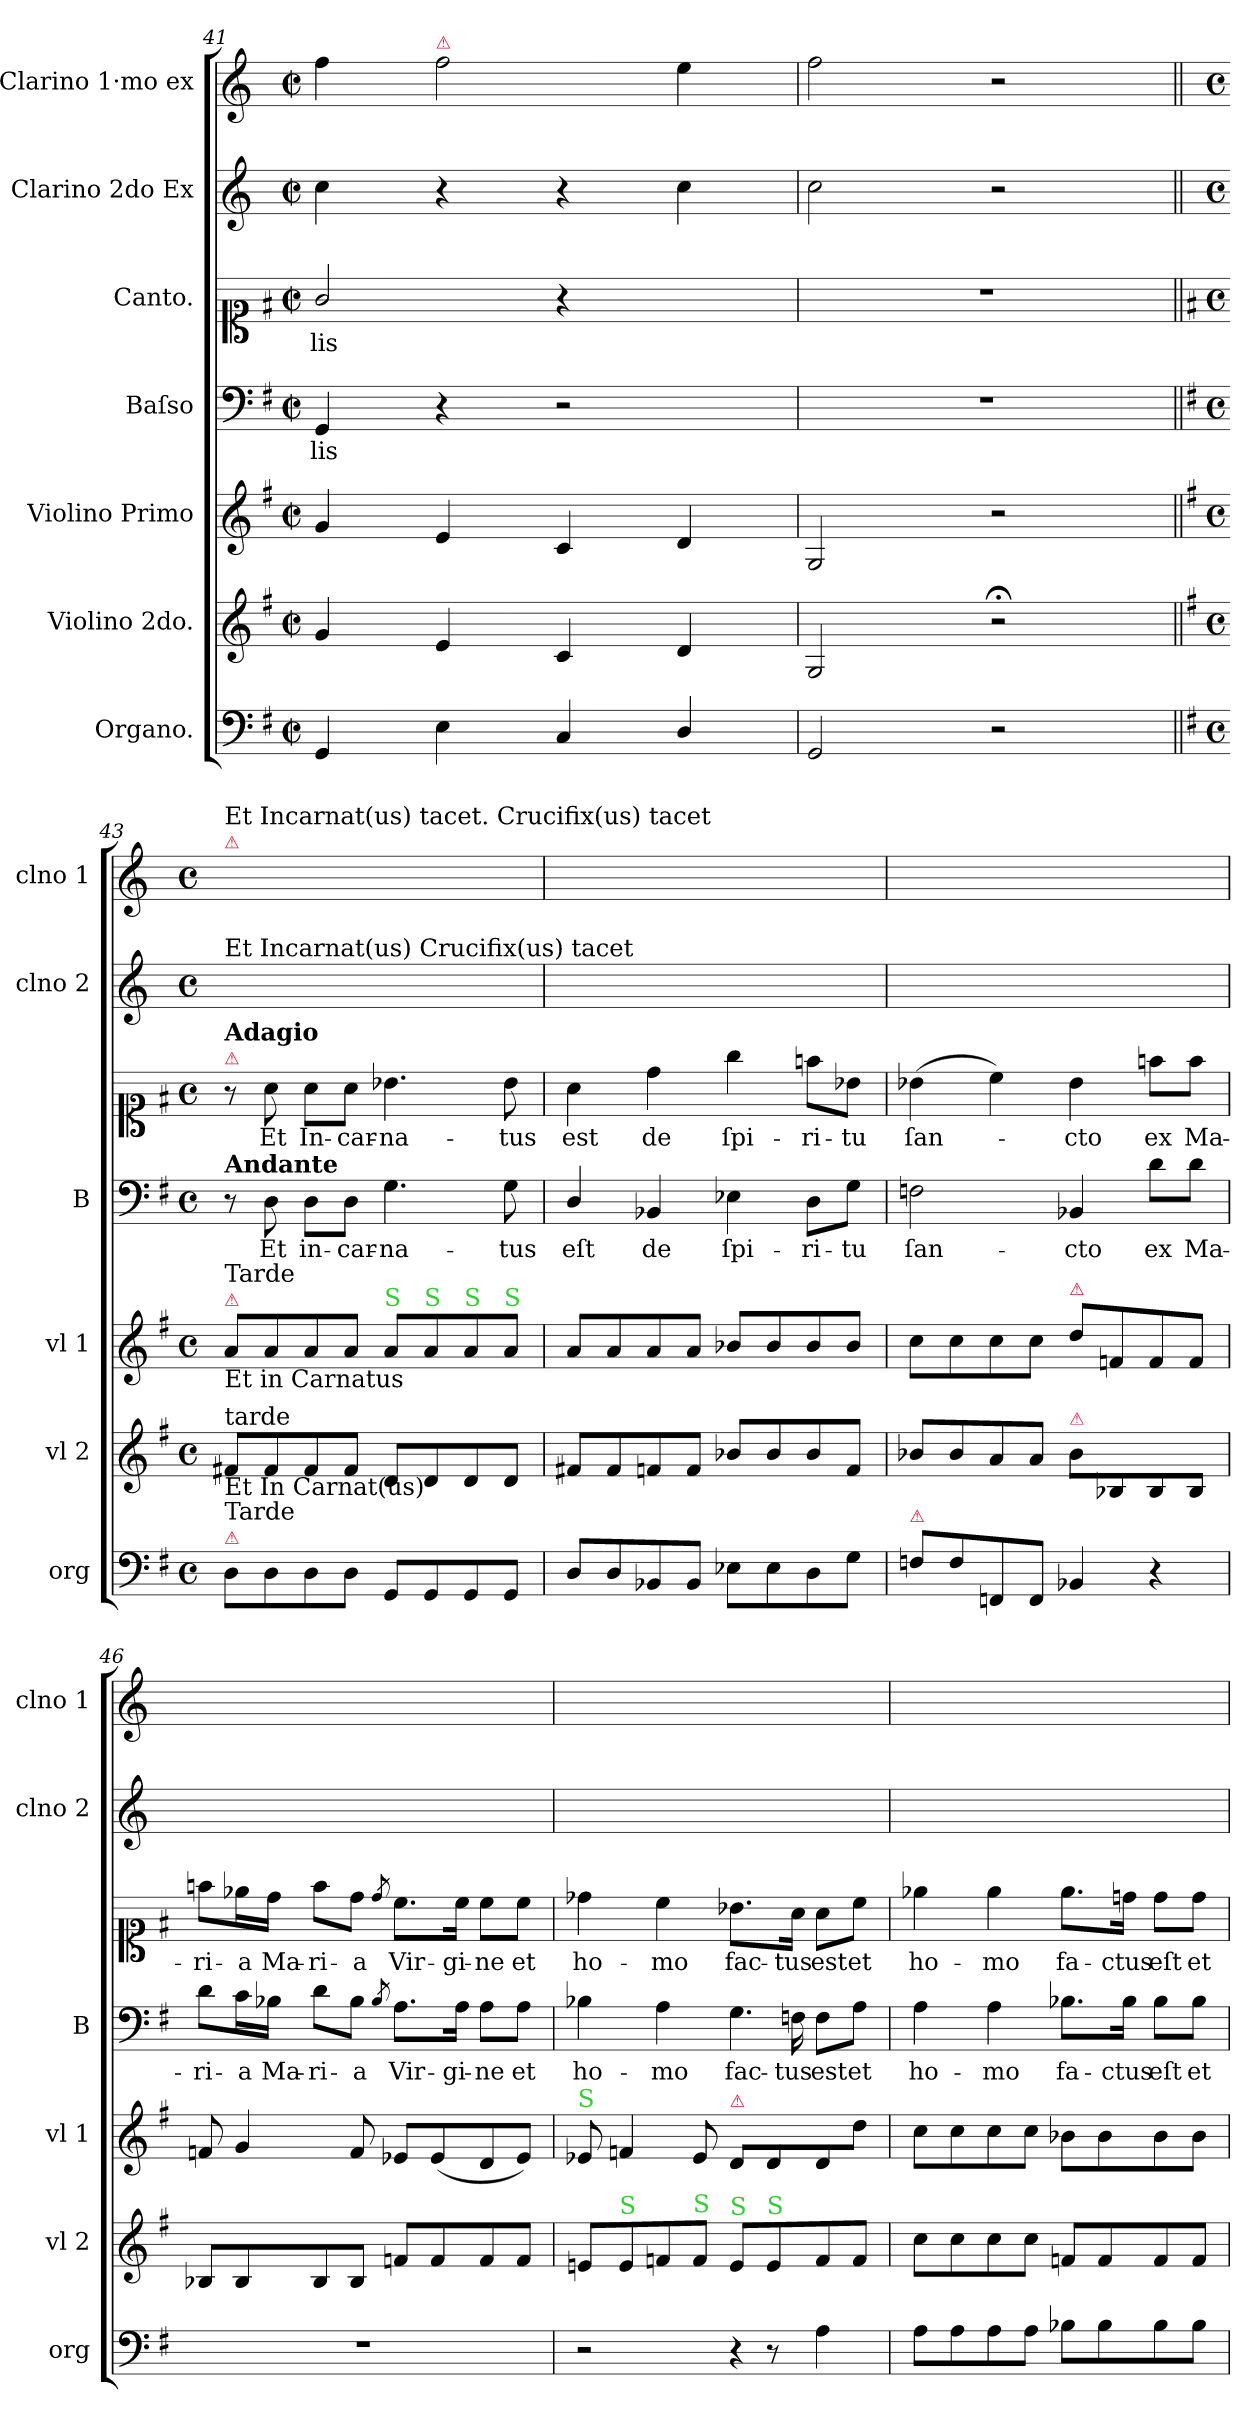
**kern	**kern	**dynam	**kern	**kern	**text	**kern	**text	**kern	**kern
*part7	*part6	*part6	*part5	*part4	*part4	*part3	*part3	*part2	*part1
*staff7	*staff6	*staff6	*staff5	*staff4	*staff4	*staff3	*staff3	*staff2	*staff1
*I"Organo.	*I"Violino 2do.	*	*I"Violino Primo	*I"Baſso	*	*I"Canto.	*	*I"Clarino 2do Ex	*I"Clarino 1·mo ex
*I'org	*I'vl 2	*	*I'vl 1	*I'B	*	*	*	*I'clno 2	*I'clno 1
*clefF4	*clefG2	*	*clefG2	*clefF4	*	*clefC1	*	*clefG2	*clefG2
*	*	*	*	*	*	*	*	*ITrd-1c-2	*ITrd-1c-2
*k[f#]	*k[f#]	*	*k[f#]	*k[f#]	*	*k[f#]	*	*k[f#c#]	*k[f#c#]
*M2/2	*M2/2	*	*M2/2	*M2/2	*	*M2/2	*	*M2/2	*M2/2
*met(c|)	*met(c|)	*	*met(c|)	*met(c|)	*	*met(c|)	*	*met(c|)	*met(c|)
=41	=41	=41	=41	=41	=41	=41	=41	=41	=41
4GG/	4g/	.	4g/	4GG/	-lis	2g/	-lis	4dd\	4gg\
!	!	!	!	!	!	!	!	!	!LO:TX:a:color=crimson:t=⚠
4E\	4e/	.	4e/	4r	.	.	.	4r	2gg\
!	!	!	!	!	!	!LO:N:vis=4	!	!	!
4C/	4c/	.	4c/	2r	.	2r	.	4r	.
4D/	4d/	.	4d/	.	.	.	.	4dd\	4ff#\
!!LO:LB:g=z
=42	=42	=42	=42	=42	=42	=42	=42	=42	=42
2GG/	2G/	.	2G/	1r	.	1r	.	2dd\	2gg\
2r	2r;<	.	2r	.	.	.	.	2r	2r
=43||	=43||	=43||	=43||	=43||	=43||	=43||	=43||	=43||	=43||
*	*	*	*	*	*	*	*	*k[f#c#]	*k[f#c#]
*M4/4	*M4/4	*	*M4/4	*M4/4	*	*M4/4	*	*M4/4	*M4/4
*met(c)	*met(c)	*	*met(c)	*met(c)	*	*met(c)	*	*met(c)	*met(c)
!	!	!	!	!	!	!	!	!	!LO:TX:a:color=crimson:t=⚠
!	!	!	!	!	!	!	!	!	!LO:TX:a:t=Et Incarnat(us) tacet. Crucifix(us) tacet
!	!	!	!	!	!	!	!	!LO:TX:a:t=Et Incarnat(us) Crucifix(us) tacet	!
!	!	!	!	!	!	!LO:TX:a:color=crimson:t=⚠	!	!	!
!	!	!	!	!	!	!LO:TX:a:B:t=Adagio	!	!	!
!	!	!	!	!LO:TX:a:B:t=Andante	!	!	!	!	!
!	!	!	!LO:TX:a:color=crimson:t=⚠	!	!	!	!	!	!
!	!	!	!LO:TX:a:t=Tarde	!	!	!	!	!	!
!	!	!	!LO:TX:b:t=Et in Carnatus	!	!	!	!	!	!
!	!LO:TX:a:t=tarde	!	!	!	!	!	!	!	!
!	!LO:TX:b:t=Et In Carnat(us)	!	!	!	!	!	!	!	!
!LO:TX:a:color=crimson:t=⚠	!	!	!	!	!	!	!	!	!
!LO:TX:a:t=Tarde	!	!	!	!	!	!	!	!	!
8D\L	8f#X/L	.	8a/L	8r	.	8r	.	1ryy	1ryy
8D\	8f#/	.	8a/	8D\	Et	8a\	Et	.	.
8D\	8f#/	.	8a/	8D\L	in-	8a\L	In-	.	.
8D\J	8f#/J	.	8a/J	8D\J	-car-	8a\J	-car-	.	.
!	!	!	!LO:TX:a:color=limegreen:t=S	!	!	!	!	!	!
8GG/L	8d/L	.	8a/L	4.G\	-na-	4.b-\	-na-	.	.
!	!	!	!LO:TX:a:color=limegreen:t=S	!	!	!	!	!	!
8GG/	8d/	.	8a/	.	.	.	.	.	.
!	!	!	!LO:TX:a:color=limegreen:t=S	!	!	!	!	!	!
8GG/	8d/	.	8a/	.	.	.	.	.	.
!	!	!	!LO:TX:a:color=limegreen:t=S	!	!	!	!	!	!
8GG/J	8d/J	.	8a/J	8G\	-tus	8b-\	-tus	.	.
=44	=44	=44	=44	=44	=44	=44	=44	=44	=44
8D/L	8f#X/L	.	8a/L	4D/	eſt	4a\	est	1ryy	1ryy
8D/	8f#/	.	8a/	.	.	.	.	.	.
8BB-/	8fn/	.	8a/	4BB-/	de	4dd\	de	.	.
8BB-/J	8f/J	.	8a/J	.	.	.	.	.	.
8E-X\L	8b-/L	.	8b-/L	4E-\	ſpi-	4gg\	ſpi-	.	.
8E-\	8b-/	.	8b-/	.	.	.	.	.	.
8D\	8b-/	.	8b-/	8D\L	-ri-	8ff\L	-ri-	.	.
8G\J	8f/J	.	8b-/J	8G\J	-tu	8b-\J	-tu	.	.
=45	=45	=45	=45	=45	=45	=45	=45	=45	=45
!LO:TX:a:color=crimson:t=⚠	!	!	!	!	!	!	!	!	!
8F\L	8b-/L	.	8cc\L	2F\	ſan-	(4b-\	ſan-	1ryy	1ryy
8F\	8b-/	.	8cc\	.	.	.	.	.	.
8FF/	8a/	.	8cc\	.	.	4cc\)	.	.	.
8FF/J	8a/J	.	8cc\J	.	.	.	.	.	.
!	!	!	!LO:TX:a:color=crimson:t=⚠	!	!	!	!	!	!
!	!LO:TX:a:color=crimson:t=⚠	!	!	!	!	!	!	!	!
!	!	!LO:DY:a	!	!	!	!	!	!	!
4BB-/	8b-\L	pia	8dd\L	4BB-/	-cto	4b-\	-cto	.	.
.	8B-/	.	8f/	.	.	.	.	.	.
4r	8B-/	.	8f/	8d\L	ex	8ff\L	ex	.	.
.	8B-/J	.	8f/J	8d\J	Ma-	8ff\J	Ma-	.	.
=46	=46	=46	=46	=46	=46	=46	=46	=46	=46
1r	8B-/L	.	8f/	8d\L	-ri-	8ff\L	-ri-	1ryy	1ryy
.	8B-/	.	4g/	16c\L	-a	16ee-\L	-a	.	.
.	.	.	.	16B-\JJ	Ma-	16dd\JJ	Ma-	.	.
.	8B-/	.	.	8d\L	-ri-	8ff\L	-ri-	.	.
.	8B-/J	.	8f/	8B-\J	-a	8dd\J	-a	.	.
.	.	.	.	8qB-/	.	8qdd/	.	.	.
.	8f/L	.	8e-X/L	8.A\L	Vir-	8.cc\L	Vir-	.	.
.	8f/	.	(8e-/	.	.	.	.	.	.
.	.	.	.	16A\Jk	-gi-	16cc\Jk	-gi-	.	.
.	8f/	.	8d/	8A\L	-ne	8cc\L	-ne	.	.
.	8f/J	.	8e-/J)	8A\J	et	8cc\J	et	.	.
=47	=47	=47	=47	=47	=47	=47	=47	=47	=47
!	!	!	!LO:TX:a:color=limegreen:t=S	!	!	!	!	!	!
2r	8en/L	.	8e-/	4B-\	ho-	4dd-X\	ho-	1ryy	1ryy
!	!LO:TX:a:color=limegreen:t=S	!	!	!	!	!	!	!	!
.	8e/	.	4f/	.	.	.	.	.	.
.	8f/	.	.	4A\	-mo	4cc\	-mo	.	.
!	!LO:TX:a:color=limegreen:t=S	!	!	!	!	!	!	!	!
.	8f/J	.	8e-/	.	.	.	.	.	.
!	!	!	!LO:TX:a:color=crimson:t=⚠	!	!	!	!	!	!
!	!LO:TX:a:color=limegreen:t=S	!	!	!	!	!	!	!	!
!LO:N:vis=4	!	!	!	!LO:N:vis=4.	!	!	!	!	!
8r	8e/L	.	8d/L	8.G\	fac-	8.b-\L	fac-	.	.
!	!LO:TX:a:color=limegreen:t=S	!	!	!	!	!	!	!	!
8r	8e/	.	8d/	.	.	.	.	.	.
.	.	.	.	16F\	-tus	16a\Jk	-tus	.	.
4A\	8f/	.	8d/	8F\L	est	8a\L	est	.	.
.	8f/J	.	8dd\J	8A\J	et	8cc\J	et	.	.
=48	=48	=48	=48	=48	=48	=48	=48	=48	=48
!	!	!LO:DY:b	!	!	!	!	!	!	!
8A\L	8cc\L	for	8cc\L	4A\	ho-	4ee-\	ho-	1ryy	1ryy
8A\	8cc\	.	8cc\	.	.	.	.	.	.
8A\	8cc\	.	8cc\	4A\	-mo	4ee-\	-mo	.	.
8A\J	8cc\J	.	8cc\J	.	.	.	.	.	.
8B-\L	8f/L	.	8b-\L	8.B-\L	fa-	8.ee-\L	fa-	.	.
8B-\	8f/	.	8b-\	.	.	.	.	.	.
.	.	.	.	16B-\Jk	-ctus	16ddn\Jk	-ctus	.	.
8B-\	8f/	.	8b-\	8B-\L	eſt	8dd\L	eſt	.	.
8B-\J	8f/J	.	8b-\J	8B-\J	et	8dd\J	et	.	.
=	=	=	=	=	=	=	=	=	=
*-	*-	*-	*-	*-	*-	*-	*-	*-	*-
